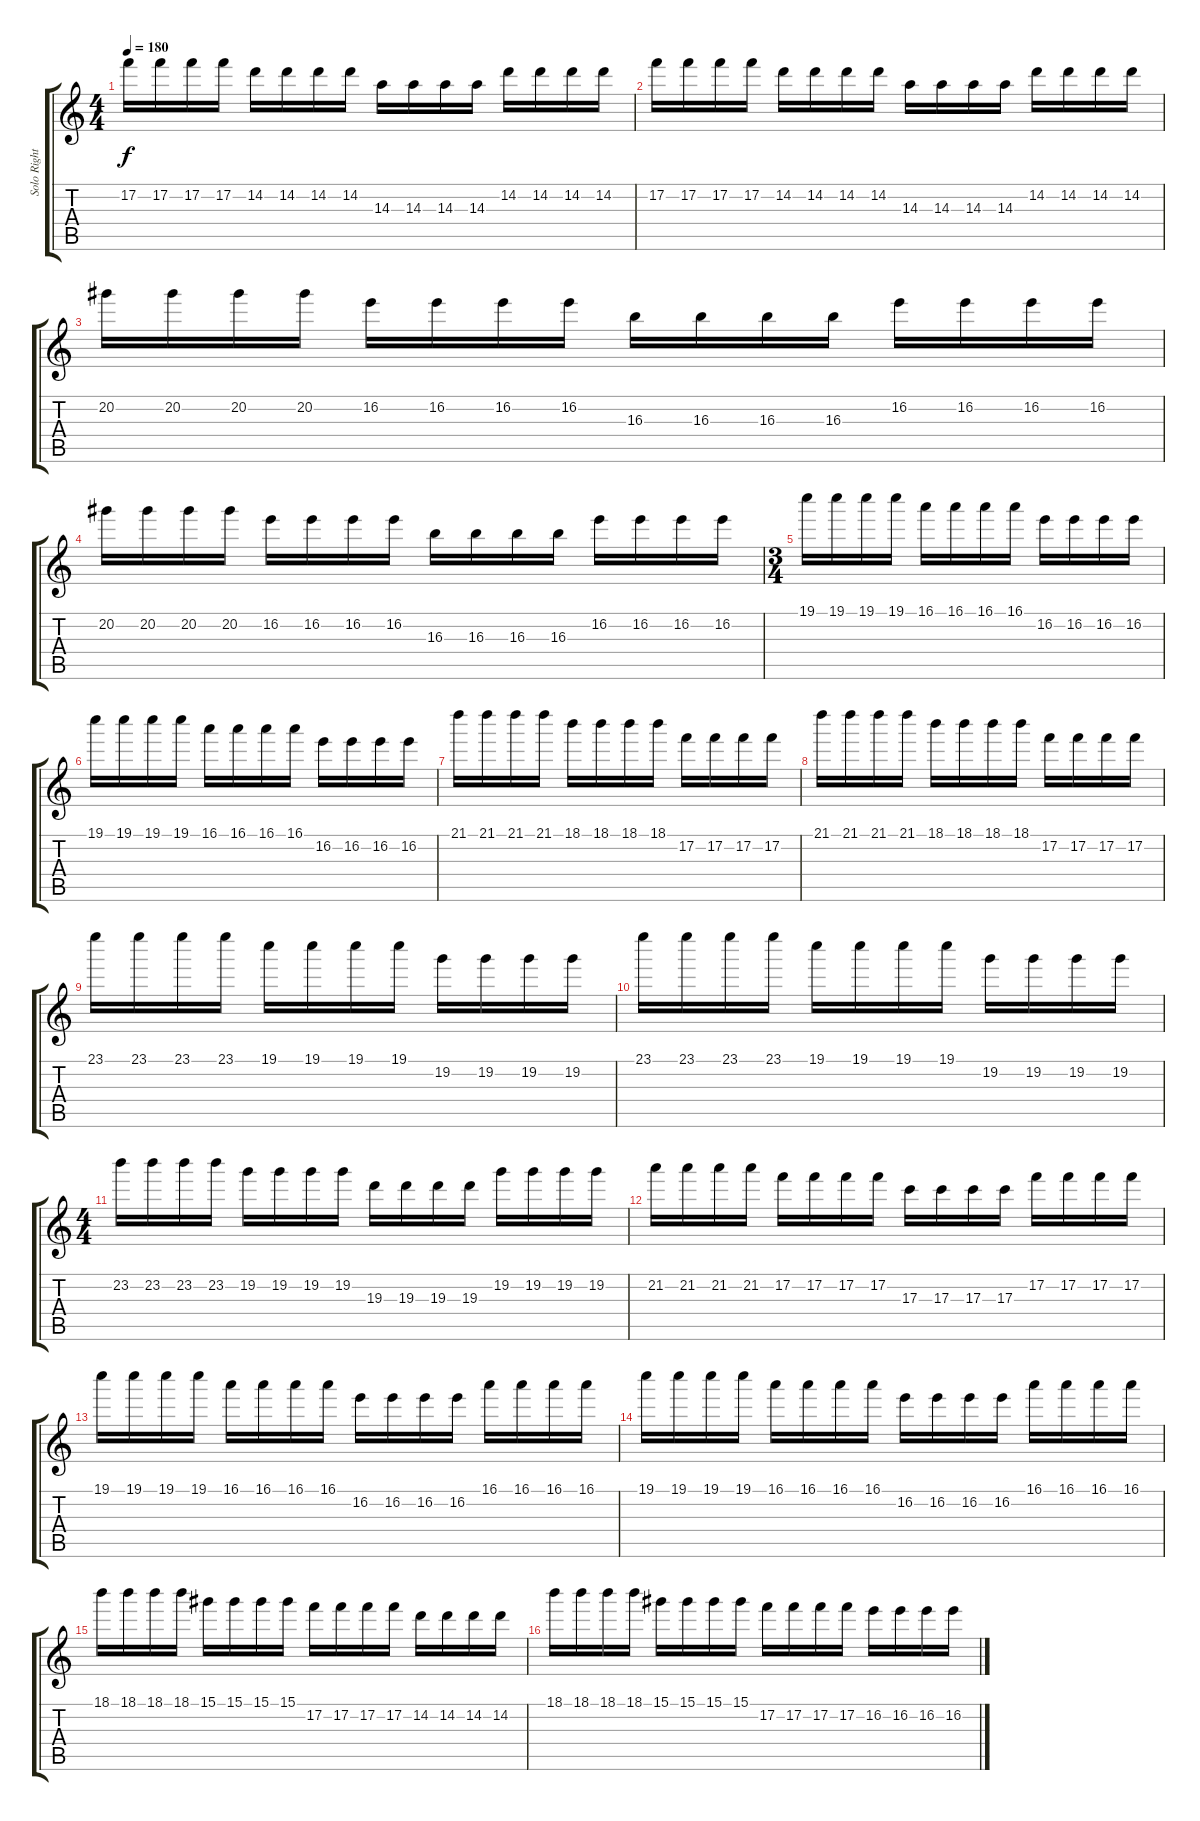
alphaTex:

\track ("Solo Right" "Solo Right") {instrument distortionguitar}
\staff {score tabs}
\tuning (F4 C4 G3 D3 A2 E2) {hide}
\ts (4 4)
\tempo 180
\clef g2
\ks c
17.2.16{dy f} 17.2.16 17.2.16 17.2.16 14.2.16 14.2.16 14.2.16 14.2.16 14.3.16 14.3.16 14.3.16 14.3.16 14.2.16 14.2.16 14.2.16 14.2.16 |
17.2.16 17.2.16 17.2.16 17.2.16 14.2.16 14.2.16 14.2.16 14.2.16 14.3.16 14.3.16 14.3.16 14.3.16 14.2.16 14.2.16 14.2.16 14.2.16 |
20.2.16 20.2.16 20.2.16 20.2.16 16.2.16 16.2.16 16.2.16 16.2.16 16.3.16 16.3.16 16.3.16 16.3.16 16.2.16 16.2.16 16.2.16 16.2.16 |
20.2.16 20.2.16 20.2.16 20.2.16 16.2.16 16.2.16 16.2.16 16.2.16 16.3.16 16.3.16 16.3.16 16.3.16 16.2.16 16.2.16 16.2.16 16.2.16 |
\ts (3 4)
19.1.16 19.1.16 19.1.16 19.1.16 16.1.16 16.1.16 16.1.16 16.1.16 16.2.16 16.2.16 16.2.16 16.2.16 |
19.1.16 19.1.16 19.1.16 19.1.16 16.1.16 16.1.16 16.1.16 16.1.16 16.2.16 16.2.16 16.2.16 16.2.16 |
21.1.16 21.1.16 21.1.16 21.1.16 18.1.16 18.1.16 18.1.16 18.1.16 17.2.16 17.2.16 17.2.16 17.2.16 |
21.1.16 21.1.16 21.1.16 21.1.16 18.1.16 18.1.16 18.1.16 18.1.16 17.2.16 17.2.16 17.2.16 17.2.16 |
23.1.16 23.1.16 23.1.16 23.1.16 19.1.16 19.1.16 19.1.16 19.1.16 19.2.16 19.2.16 19.2.16 19.2.16 |
23.1.16 23.1.16 23.1.16 23.1.16 19.1.16 19.1.16 19.1.16 19.1.16 19.2.16 19.2.16 19.2.16 19.2.16 |
\ts (4 4)
23.2.16 23.2.16 23.2.16 23.2.16 19.2.16 19.2.16 19.2.16 19.2.16 19.3.16 19.3.16 19.3.16 19.3.16 19.2.16 19.2.16 19.2.16 19.2.16 |
21.2.16 21.2.16 21.2.16 21.2.16 17.2.16 17.2.16 17.2.16 17.2.16 17.3.16 17.3.16 17.3.16 17.3.16 17.2.16 17.2.16 17.2.16 17.2.16 |
19.1.16 19.1.16 19.1.16 19.1.16 16.1.16 16.1.16 16.1.16 16.1.16 16.2.16 16.2.16 16.2.16 16.2.16 16.1.16 16.1.16 16.1.16 16.1.16 |
19.1.16 19.1.16 19.1.16 19.1.16 16.1.16 16.1.16 16.1.16 16.1.16 16.2.16 16.2.16 16.2.16 16.2.16 16.1.16 16.1.16 16.1.16 16.1.16 |
18.1.16 18.1.16 18.1.16 18.1.16 15.1.16 15.1.16 15.1.16 15.1.16 17.2.16 17.2.16 17.2.16 17.2.16 14.2.16 14.2.16 14.2.16 14.2.16 |
18.1.16 18.1.16 18.1.16 18.1.16 15.1.16 15.1.16 15.1.16 15.1.16 17.2.16 17.2.16 17.2.16 17.2.16 16.2.16 16.2.16 16.2.16 16.2.16
